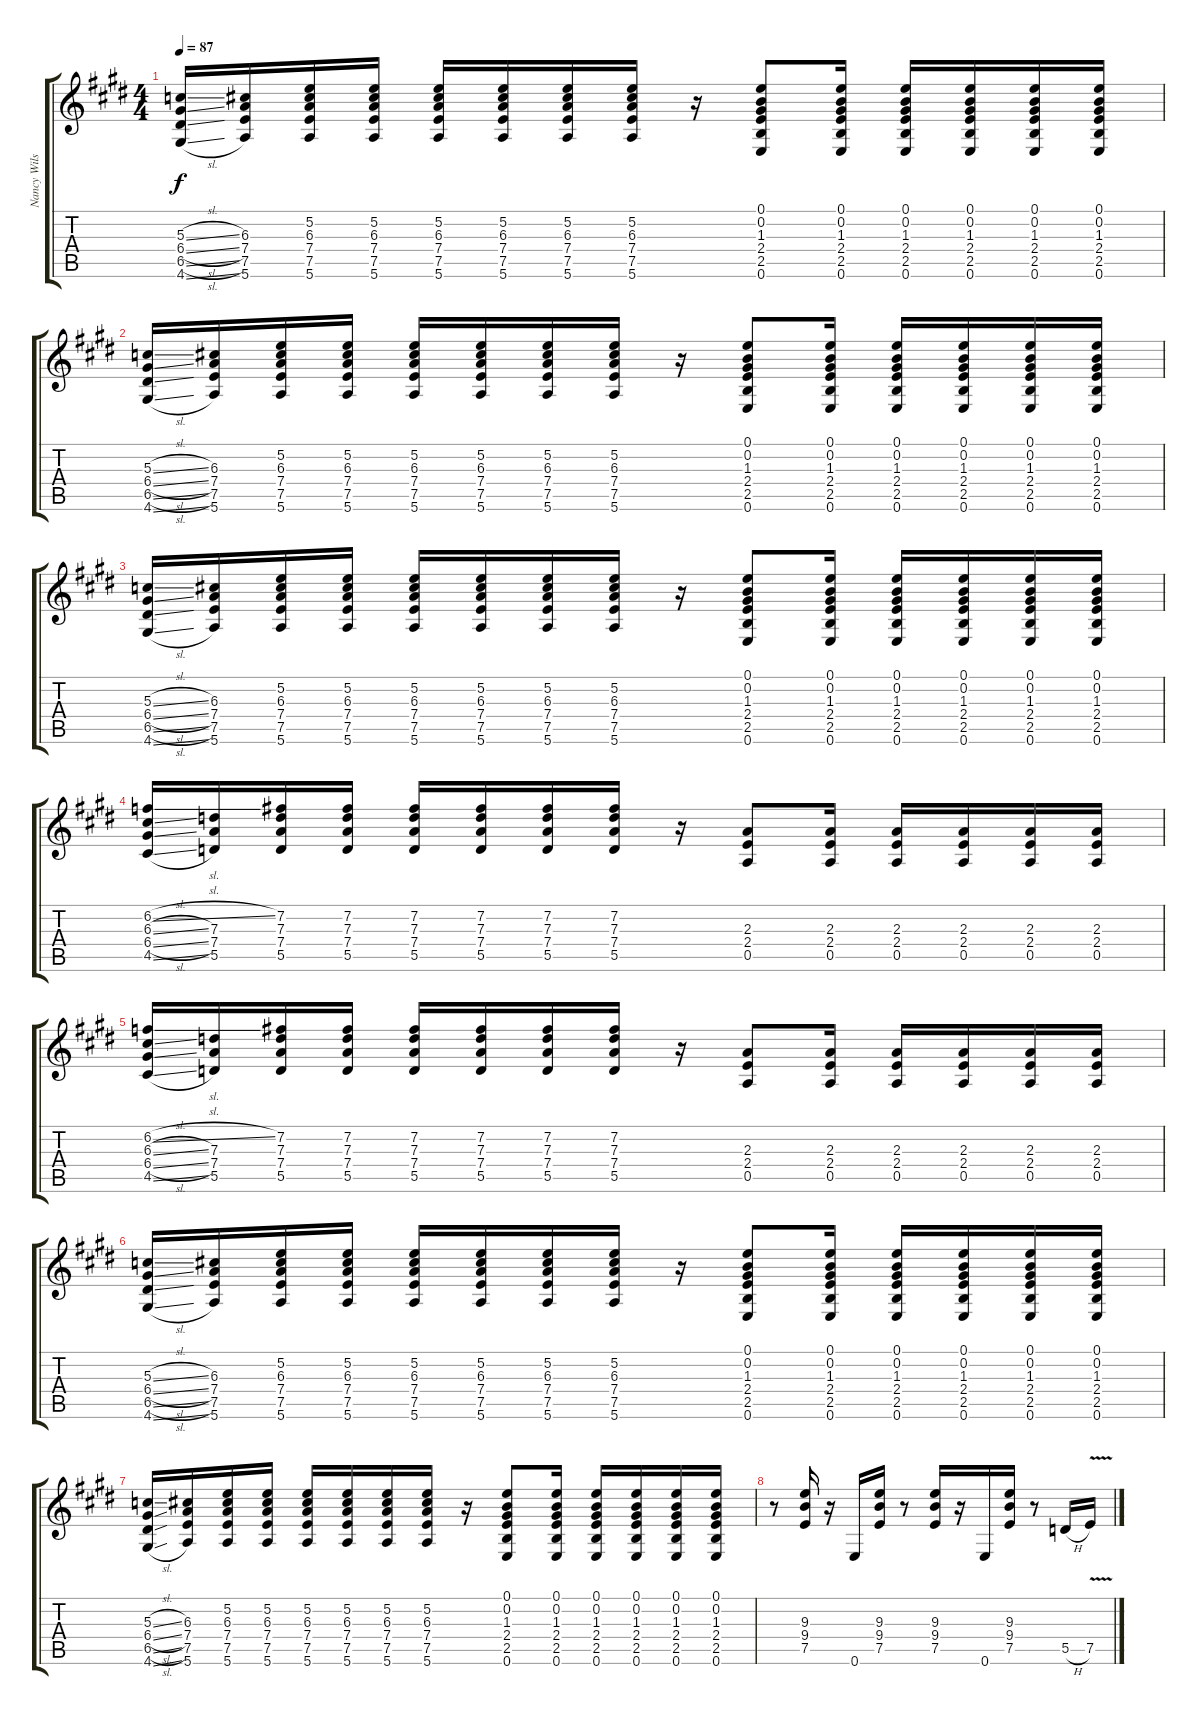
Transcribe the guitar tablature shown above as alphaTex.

\track ("Nancy Wilson Guitar" "Nancy Wils") {instrument overdrivenguitar}
\staff {score tabs}
\tuning (E4 B3 G3 D3 A2 E2) {hide}
\ts (4 4)
\tempo 87
\clef g2
\ks e
(5.3{sl} 6.4{sl} 6.5{sl} 4.6{sl}).16{dy f} (6.3 7.4 7.5 5.6).16 (5.2 6.3 7.4 7.5 5.6).16 (5.2 6.3 7.4 7.5 5.6).16 (5.2 6.3 7.4 7.5 5.6).16 (5.2 6.3 7.4 7.5 5.6).16 (5.2 6.3 7.4 7.5 5.6).16 (5.2 6.3 7.4 7.5 5.6).16 r.16 (0.1 0.2 1.3 2.4 2.5 0.6).8 (0.1 0.2 1.3 2.4 2.5 0.6).16 (0.1 0.2 1.3 2.4 2.5 0.6).16 (0.1 0.2 1.3 2.4 2.5 0.6).16 (0.1 0.2 1.3 2.4 2.5 0.6).16 (0.1 0.2 1.3 2.4 2.5 0.6).16 |
(5.3{sl} 6.4{sl} 6.5{sl} 4.6{sl}).16 (6.3 7.4 7.5 5.6).16 (5.2 6.3 7.4 7.5 5.6).16 (5.2 6.3 7.4 7.5 5.6).16 (5.2 6.3 7.4 7.5 5.6).16 (5.2 6.3 7.4 7.5 5.6).16 (5.2 6.3 7.4 7.5 5.6).16 (5.2 6.3 7.4 7.5 5.6).16 r.16 (0.1 0.2 1.3 2.4 2.5 0.6).8 (0.1 0.2 1.3 2.4 2.5 0.6).16 (0.1 0.2 1.3 2.4 2.5 0.6).16 (0.1 0.2 1.3 2.4 2.5 0.6).16 (0.1 0.2 1.3 2.4 2.5 0.6).16 (0.1 0.2 1.3 2.4 2.5 0.6).16 |
(5.3{sl} 6.4{sl} 6.5{sl} 4.6{sl}).16 (6.3 7.4 7.5 5.6).16 (5.2 6.3 7.4 7.5 5.6).16 (5.2 6.3 7.4 7.5 5.6).16 (5.2 6.3 7.4 7.5 5.6).16 (5.2 6.3 7.4 7.5 5.6).16 (5.2 6.3 7.4 7.5 5.6).16 (5.2 6.3 7.4 7.5 5.6).16 r.16 (0.1 0.2 1.3 2.4 2.5 0.6).8 (0.1 0.2 1.3 2.4 2.5 0.6).16 (0.1 0.2 1.3 2.4 2.5 0.6).16 (0.1 0.2 1.3 2.4 2.5 0.6).16 (0.1 0.2 1.3 2.4 2.5 0.6).16 (0.1 0.2 1.3 2.4 2.5 0.6).16 |
(6.2{sl} 6.3{sl} 6.4{sl} 4.5{sl}).16 (7.3 7.4 5.5).16 (7.2 7.3 7.4 5.5).16 (7.2 7.3 7.4 5.5).16 (7.2 7.3 7.4 5.5).16 (7.2 7.3 7.4 5.5).16 (7.2 7.3 7.4 5.5).16 (7.2 7.3 7.4 5.5).16 r.16 (2.3 2.4 0.5).8 (2.3 2.4 0.5).16 (2.3 2.4 0.5).16 (2.3 2.4 0.5).16 (2.3 2.4 0.5).16 (2.3 2.4 0.5).16 |
(6.2{sl} 6.3{sl} 6.4{sl} 4.5{sl}).16 (7.3 7.4 5.5).16 (7.2 7.3 7.4 5.5).16 (7.2 7.3 7.4 5.5).16 (7.2 7.3 7.4 5.5).16 (7.2 7.3 7.4 5.5).16 (7.2 7.3 7.4 5.5).16 (7.2 7.3 7.4 5.5).16 r.16 (2.3 2.4 0.5).8 (2.3 2.4 0.5).16 (2.3 2.4 0.5).16 (2.3 2.4 0.5).16 (2.3 2.4 0.5).16 (2.3 2.4 0.5).16 |
(5.3{sl} 6.4{sl} 6.5{sl} 4.6{sl}).16 (6.3 7.4 7.5 5.6).16 (5.2 6.3 7.4 7.5 5.6).16 (5.2 6.3 7.4 7.5 5.6).16 (5.2 6.3 7.4 7.5 5.6).16 (5.2 6.3 7.4 7.5 5.6).16 (5.2 6.3 7.4 7.5 5.6).16 (5.2 6.3 7.4 7.5 5.6).16 r.16 (0.1 0.2 1.3 2.4 2.5 0.6).8 (0.1 0.2 1.3 2.4 2.5 0.6).16 (0.1 0.2 1.3 2.4 2.5 0.6).16 (0.1 0.2 1.3 2.4 2.5 0.6).16 (0.1 0.2 1.3 2.4 2.5 0.6).16 (0.1 0.2 1.3 2.4 2.5 0.6).16 |
(5.3{sl} 6.4{sl} 6.5{sl} 4.6{sl}).16 (6.3 7.4 7.5 5.6).16 (5.2 6.3 7.4 7.5 5.6).16 (5.2 6.3 7.4 7.5 5.6).16 (5.2 6.3 7.4 7.5 5.6).16 (5.2 6.3 7.4 7.5 5.6).16 (5.2 6.3 7.4 7.5 5.6).16 (5.2 6.3 7.4 7.5 5.6).16 r.16 (0.1 0.2 1.3 2.4 2.5 0.6).8 (0.1 0.2 1.3 2.4 2.5 0.6).16 (0.1 0.2 1.3 2.4 2.5 0.6).16 (0.1 0.2 1.3 2.4 2.5 0.6).16 (0.1 0.2 1.3 2.4 2.5 0.6).16 (0.1 0.2 1.3 2.4 2.5 0.6).16 |
r.8 (9.3 9.4 7.5).16 r.16 0.6.16 (9.3 9.4 7.5).16 r.8 (9.3 9.4 7.5).16 r.16 0.6.16 (9.3 9.4 7.5).16 r.8 5.5{h}.16 7.5{v}.16
